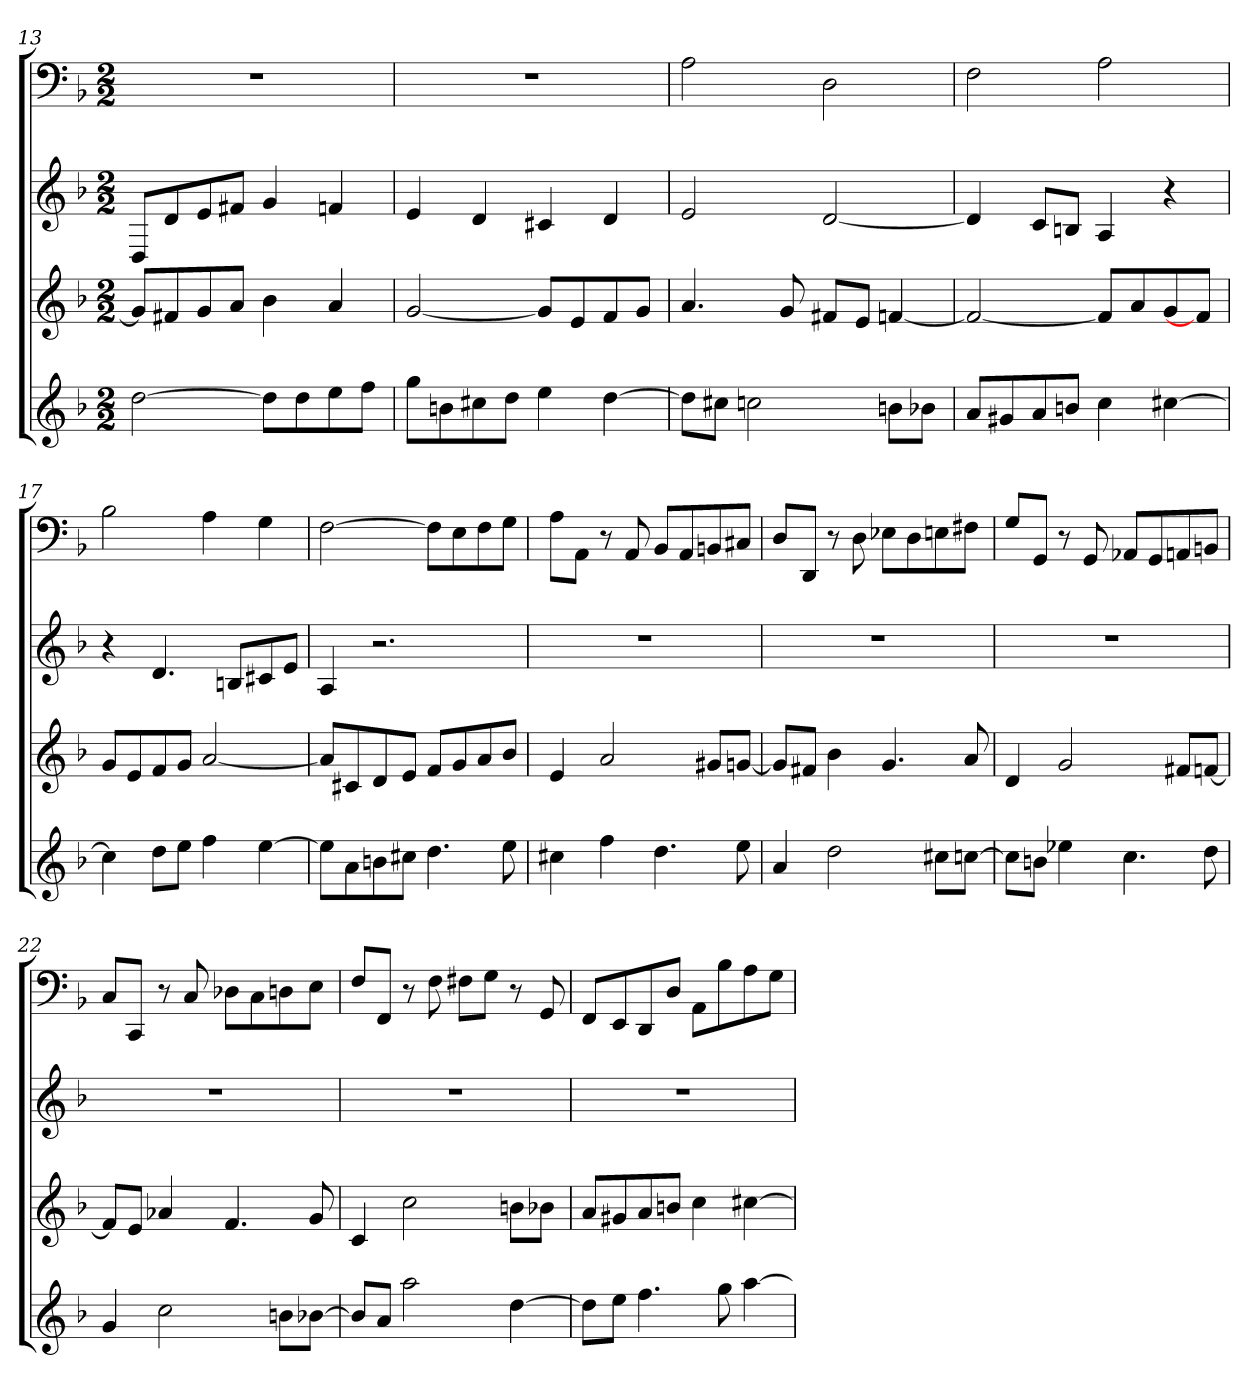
**kern	**kern	**kern	**kern
*part4	*part3	*part2	*part1
*staff4	*staff3	*staff2	*staff1
*k[b-]	*k[b-]	*k[b-]	*k[b-]
*d:	*d:	*d:	*d:
*M2/2	*M2/2	*M2/2	*M2/2
=13	=13	=13	=13
[2dd	8gL]	8DL	1r
.	8f#X	8d	.
.	8g	8e	.
.	8aJ	8f#XJ	.
8ddL]	4b-	4g	.
8dd	.	.	.
8ee	4a	4fn	.
8ffJ	.	.	.
=14	=14	=14	=14
8ggL	[2g	4e	1r
8bn	.	.	.
8cc#X	.	4d	.
8ddJ	.	.	.
4ee	8gL]	4c#X	.
.	8e	.	.
[4dd	8f	4d	.
.	8gJ	.	.
=15	=15	=15	=15
8ddL]	4.a	2e	2A
8cc#XJ	.	.	.
2ccn	.	.	.
.	8g	.	.
.	8f#XL	[2d	2D
.	8eJ	.	.
8bnL	[4fn	.	.
8b-XJ	.	.	.
=16	=16	=16	=16
8aL	2f_	4d]	2F
8g#X	.	.	.
8a	.	8cL	.
8bnJ	.	8BnJ	.
4cc	8fL]	4A	2A
.	8a	.	.
[4cc#X	8g	4r	.
.	8fJ]	.	.
=17	=17	=17	=17
4cc#]	8gL	4r	2B-
.	8e	.	.
8ddL	8f	4.d	.
8eeJ	8gJ	.	.
4ff	[2a	.	4A
.	.	8BnL	.
[4ee	.	8c#X	4G
.	.	8eJ	.
=18	=18	=18	=18
8eeL]	8aL]	4A	[2F
8a	8c#X	.	.
8bn	8d	2.r	.
8cc#XJ	8eJ	.	.
4.dd	8fL	.	8FL]
.	8g	.	8E
.	8a	.	8F
8ee	8b-J	.	8GJ
=19	=19	=19	=19
4cc#X	4e	1r	8AL
.	.	.	8AAJ
4ff	2a	.	8r
.	.	.	8AA
4.dd	.	.	8BB-L
.	.	.	8AA
.	8g#XL	.	8BBn
8ee	[8gnJ	.	8C#XJ
=20	=20	=20	=20
4a	8gL]	1r	8DL
.	8f#XJ	.	8DDJ
2dd	4b-	.	8r
.	.	.	8D
.	4.g	.	8E-XL
.	.	.	8D
8cc#XL	.	.	8En
[8ccnJ	8a	.	8F#XJ
=21	=21	=21	=21
8ccL]	4d	1r	8GL
8bnJ	.	.	8GGJ
4ee-X	2g	.	8r
.	.	.	8GG
4.cc	.	.	8AA-XL
.	.	.	8GG
.	8f#XL	.	8AAn
8dd	[8fnJ	.	8BBnJ
=22	=22	=22	=22
4g	8fL]	1r	8CL
.	8eJ	.	8CCJ
2cc	4a-X	.	8r
.	.	.	8C
.	4.f	.	8D-XL
.	.	.	8C
8bnL	.	.	8Dn
[8b-XJ	8g	.	8EJ
=23	=23	=23	=23
8b-L]	4c	1r	8FL
8aJ	.	.	8FFJ
2aa	2cc	.	8r
.	.	.	8F
.	.	.	8F#XL
.	.	.	8GJ
[4dd	8bnL	.	8r
.	8b-XJ	.	8GG
=24	=24	=24	=24
8ddL]	8aL	1r	8FFL
8eeJ	8g#X	.	8EE
4.ff	8a	.	8DD
.	8bnJ	.	8DJ
.	4cc	.	8AAL
8gg	.	.	8B-
[4aa	[4cc#X	.	8A
.	.	.	8GJ
=	=	=	=
*-	*-	*-	*-
